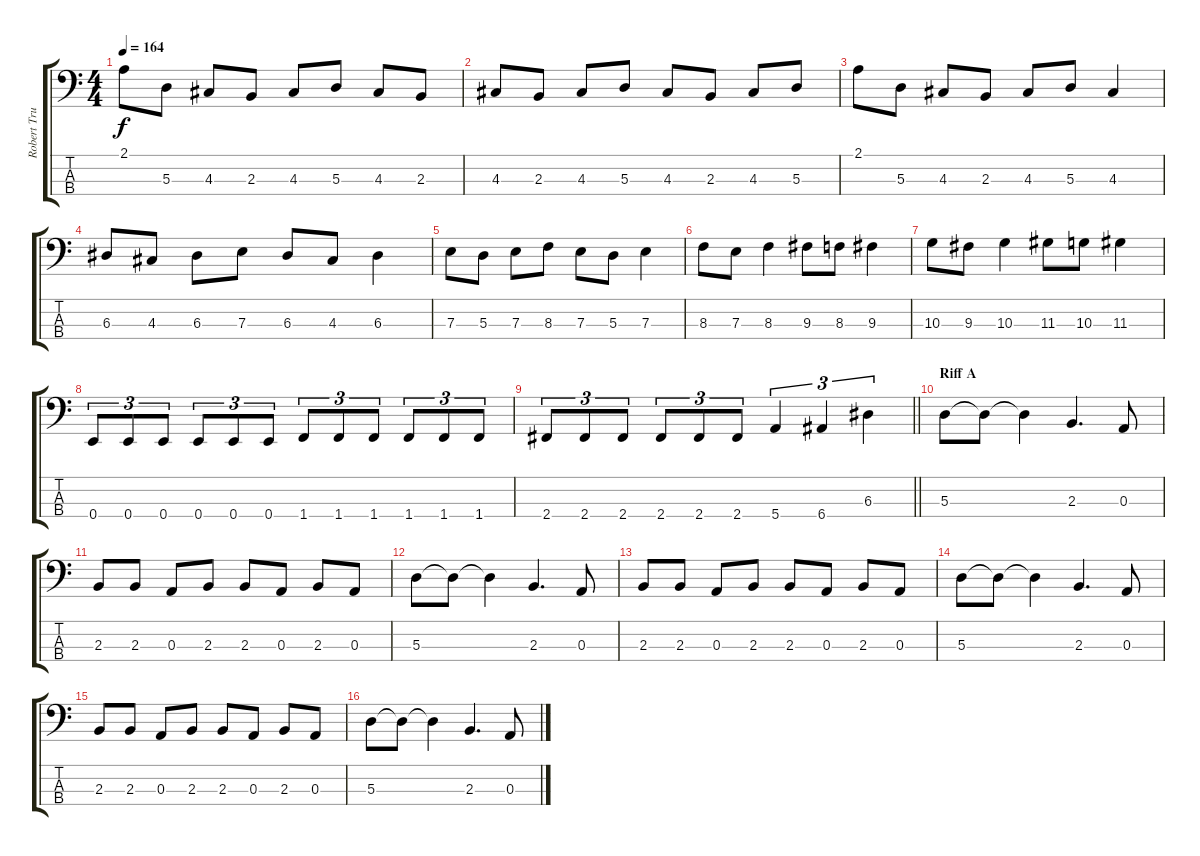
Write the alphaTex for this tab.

\track ("Robert Trujillo" "Robert Tru") {instrument electricbassfinger}
\staff {score tabs}
\tuning (G2 D2 A1 E1) {hide}
\ts (4 4)
\tempo 164
\clef f4
\ks c
2.1.8{dy f} 5.3.8 4.3.8 2.3.8 4.3.8 5.3.8 4.3.8 2.3.8 |
4.3.8 2.3.8 4.3.8 5.3.8 4.3.8 2.3.8 4.3.8 5.3.8 |
2.1.8 5.3.8 4.3.8 2.3.8 4.3.8 5.3.8 4.3.4 |
6.3.8 4.3.8 6.3.8 7.3.8 6.3.8 4.3.8 6.3.4 |
7.3.8 5.3.8 7.3.8 8.3.8 7.3.8 5.3.8 7.3.4 |
8.3.8 7.3.8 8.3.4 9.3.8 8.3.8 9.3.4 |
10.3.8 9.3.8 10.3.4 11.3.8 10.3.8 11.3.4 |
0.4.8{tu (3 2)} 0.4.8{tu (3 2)} 0.4.8{tu (3 2)} 0.4.8{tu (3 2)} 0.4.8{tu (3 2)} 0.4.8{tu (3 2)} 1.4.8{tu (3 2)} 1.4.8{tu (3 2)} 1.4.8{tu (3 2)} 1.4.8{tu (3 2)} 1.4.8{tu (3 2)} 1.4.8{tu (3 2)} |
\barLineRight lightlight
2.4.8{tu (3 2)} 2.4.8{tu (3 2)} 2.4.8{tu (3 2)} 2.4.8{tu (3 2)} 2.4.8{tu (3 2)} 2.4.8{tu (3 2)} 5.4.4{tu (3 2)} 6.4.4{tu (3 2)} 6.3.4{tu (3 2)} |
\section ("" "Riff A")
5.3.8 5.3{t}.8 5.3{t}.4 2.3.4{d} 0.3.8 |
2.3.8 2.3.8 0.3.8 2.3.8 2.3.8 0.3.8 2.3.8 0.3.8 |
5.3.8 5.3{t}.8 5.3{t}.4 2.3.4{d} 0.3.8 |
2.3.8 2.3.8 0.3.8 2.3.8 2.3.8 0.3.8 2.3.8 0.3.8 |
5.3.8 5.3{t}.8 5.3{t}.4 2.3.4{d} 0.3.8 |
2.3.8 2.3.8 0.3.8 2.3.8 2.3.8 0.3.8 2.3.8 0.3.8 |
5.3.8 5.3{t}.8 5.3{t}.4 2.3.4{d} 0.3.8
